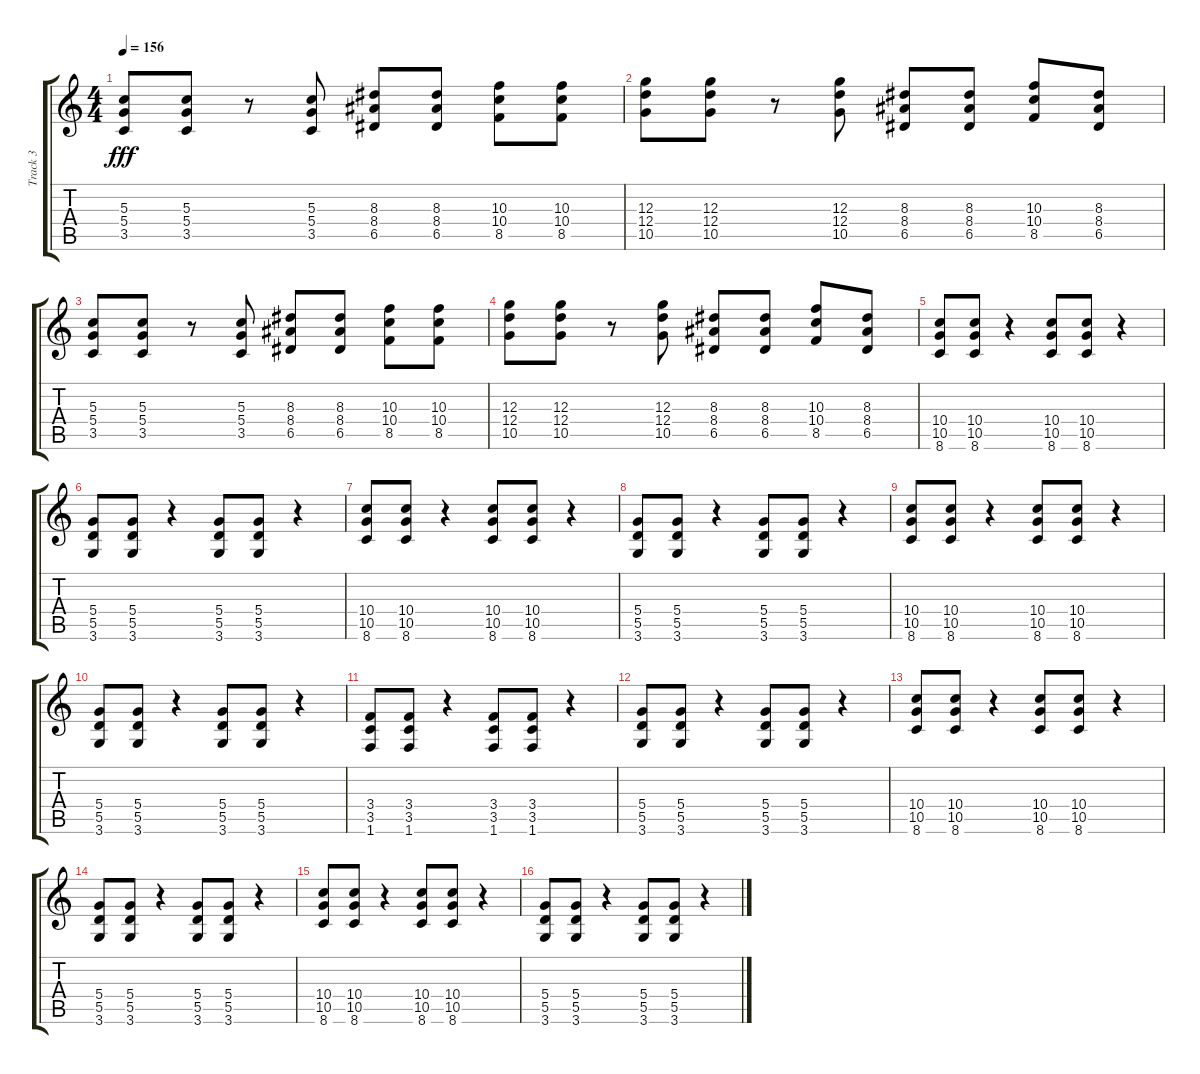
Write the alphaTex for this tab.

\track ("Track 3" "Track 3") {instrument overdrivenguitar}
\staff {score tabs}
\tuning (E4 B3 G3 D3 A2 E2) {hide}
\ts (4 4)
\tempo 156
\clef g2
\ks c
(5.3 5.4 3.5).8{dy fff} (5.3 5.4 3.5).8 r.8 (5.3 5.4 3.5).8 (8.3 8.4 6.5).8 (8.3 8.4 6.5).8 (10.3 10.4 8.5).8 (10.3 10.4 8.5).8 |
(12.3 12.4 10.5).8 (12.3 12.4 10.5).8 r.8 (12.3 12.4 10.5).8 (8.3 8.4 6.5).8 (8.3 8.4 6.5).8 (10.3 10.4 8.5).8 (8.3 8.4 6.5).8 |
(5.3 5.4 3.5).8 (5.3 5.4 3.5).8 r.8 (5.3 5.4 3.5).8 (8.3 8.4 6.5).8 (8.3 8.4 6.5).8 (10.3 10.4 8.5).8 (10.3 10.4 8.5).8 |
(12.3 12.4 10.5).8 (12.3 12.4 10.5).8 r.8 (12.3 12.4 10.5).8 (8.3 8.4 6.5).8 (8.3 8.4 6.5).8 (10.3 10.4 8.5).8 (8.3 8.4 6.5).8 |
(10.4 10.5 8.6).8 (10.4 10.5 8.6).8 r.4 (10.4 10.5 8.6).8 (10.4 10.5 8.6).8 r.4 |
(5.4 5.5 3.6).8 (5.4 5.5 3.6).8 r.4 (5.4 5.5 3.6).8 (5.4 5.5 3.6).8 r.4 |
(10.4 10.5 8.6).8 (10.4 10.5 8.6).8 r.4 (10.4 10.5 8.6).8 (10.4 10.5 8.6).8 r.4 |
(5.4 5.5 3.6).8 (5.4 5.5 3.6).8 r.4 (5.4 5.5 3.6).8 (5.4 5.5 3.6).8 r.4 |
(10.4 10.5 8.6).8 (10.4 10.5 8.6).8 r.4 (10.4 10.5 8.6).8 (10.4 10.5 8.6).8 r.4 |
(5.4 5.5 3.6).8 (5.4 5.5 3.6).8 r.4 (5.4 5.5 3.6).8 (5.4 5.5 3.6).8 r.4 |
(3.4 3.5 1.6).8 (3.4 3.5 1.6).8 r.4 (3.4 3.5 1.6).8 (3.4 3.5 1.6).8 r.4 |
(5.4 5.5 3.6).8 (5.4 5.5 3.6).8 r.4 (5.4 5.5 3.6).8 (5.4 5.5 3.6).8 r.4 |
(10.4 10.5 8.6).8 (10.4 10.5 8.6).8 r.4 (10.4 10.5 8.6).8 (10.4 10.5 8.6).8 r.4 |
(5.4 5.5 3.6).8 (5.4 5.5 3.6).8 r.4 (5.4 5.5 3.6).8 (5.4 5.5 3.6).8 r.4 |
(10.4 10.5 8.6).8 (10.4 10.5 8.6).8 r.4 (10.4 10.5 8.6).8 (10.4 10.5 8.6).8 r.4 |
(5.4 5.5 3.6).8 (5.4 5.5 3.6).8 r.4 (5.4 5.5 3.6).8 (5.4 5.5 3.6).8 r.4
